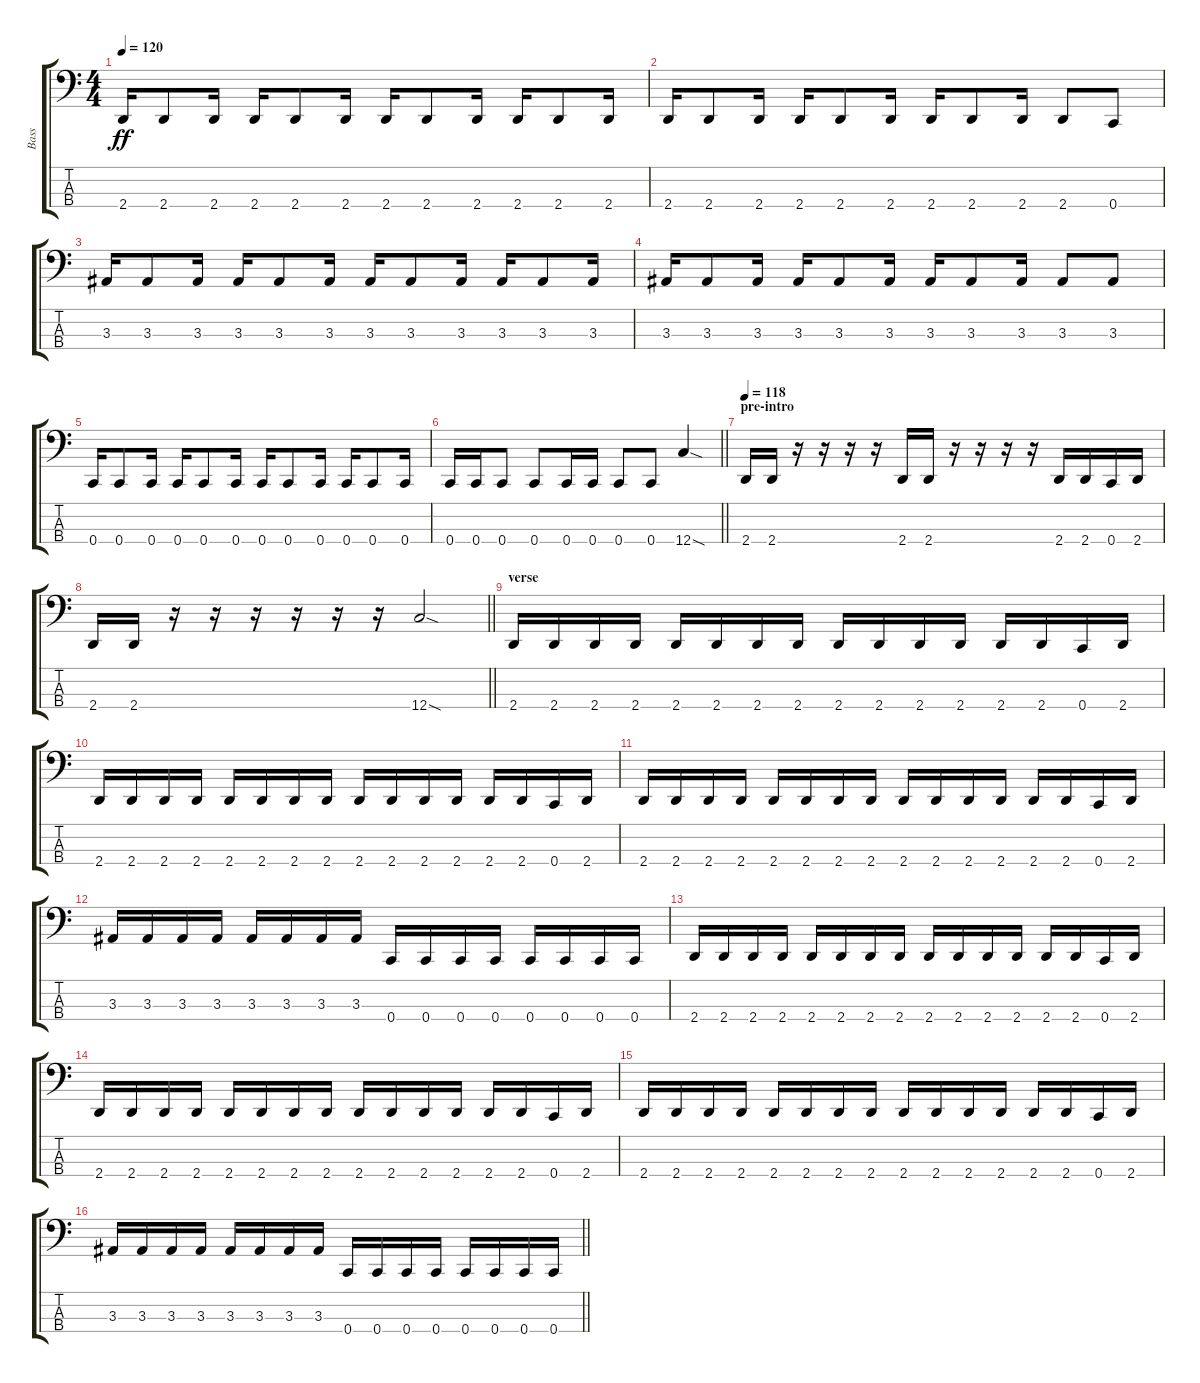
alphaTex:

\track ("Bass" "Bass") {instrument electricbasspick}
\staff {score tabs}
\tuning (F2 C2 G1 C1) {hide}
\ts (4 4)
\tempo 120
\clef f4
\ks c
2.4.16{dy ff} 2.4.8 2.4.16 2.4.16 2.4.8 2.4.16 2.4.16 2.4.8 2.4.16 2.4.16 2.4.8 2.4.16 |
2.4.16 2.4.8 2.4.16 2.4.16 2.4.8 2.4.16 2.4.16 2.4.8 2.4.16 2.4.8 0.4.8 |
3.3.16 3.3.8 3.3.16 3.3.16 3.3.8 3.3.16 3.3.16 3.3.8 3.3.16 3.3.16 3.3.8 3.3.16 |
3.3.16 3.3.8 3.3.16 3.3.16 3.3.8 3.3.16 3.3.16 3.3.8 3.3.16 3.3.8 3.3.8 |
0.4.16 0.4.8 0.4.16 0.4.16 0.4.8 0.4.16 0.4.16 0.4.8 0.4.16 0.4.16 0.4.8 0.4.16 |
\barLineRight lightlight
0.4.16 0.4.16 0.4.8 0.4.8 0.4.16 0.4.16 0.4.8 0.4.8 12.4{sod}.4 |
\section ("" "pre-intro")
\tempo 118
2.4.16 2.4.16 r.16 r.16 r.16 r.16 2.4.16 2.4.16 r.16 r.16 r.16 r.16 2.4.16 2.4.16 0.4.16 2.4.16 |
\barLineRight lightlight
2.4.16 2.4.16 r.16 r.16 r.16 r.16 r.16 r.16 12.4{sod}.2 |
\section ("" "verse")
2.4.16 2.4.16 2.4.16 2.4.16 2.4.16 2.4.16 2.4.16 2.4.16 2.4.16 2.4.16 2.4.16 2.4.16 2.4.16 2.4.16 0.4.16 2.4.16 |
2.4.16 2.4.16 2.4.16 2.4.16 2.4.16 2.4.16 2.4.16 2.4.16 2.4.16 2.4.16 2.4.16 2.4.16 2.4.16 2.4.16 0.4.16 2.4.16 |
2.4.16 2.4.16 2.4.16 2.4.16 2.4.16 2.4.16 2.4.16 2.4.16 2.4.16 2.4.16 2.4.16 2.4.16 2.4.16 2.4.16 0.4.16 2.4.16 |
3.3.16 3.3.16 3.3.16 3.3.16 3.3.16 3.3.16 3.3.16 3.3.16 0.4.16 0.4.16 0.4.16 0.4.16 0.4.16 0.4.16 0.4.16 0.4.16 |
2.4.16 2.4.16 2.4.16 2.4.16 2.4.16 2.4.16 2.4.16 2.4.16 2.4.16 2.4.16 2.4.16 2.4.16 2.4.16 2.4.16 0.4.16 2.4.16 |
2.4.16 2.4.16 2.4.16 2.4.16 2.4.16 2.4.16 2.4.16 2.4.16 2.4.16 2.4.16 2.4.16 2.4.16 2.4.16 2.4.16 0.4.16 2.4.16 |
2.4.16 2.4.16 2.4.16 2.4.16 2.4.16 2.4.16 2.4.16 2.4.16 2.4.16 2.4.16 2.4.16 2.4.16 2.4.16 2.4.16 0.4.16 2.4.16 |
\barLineRight lightlight
3.3.16 3.3.16 3.3.16 3.3.16 3.3.16 3.3.16 3.3.16 3.3.16 0.4.16 0.4.16 0.4.16 0.4.16 0.4.16 0.4.16 0.4.16 0.4.16
